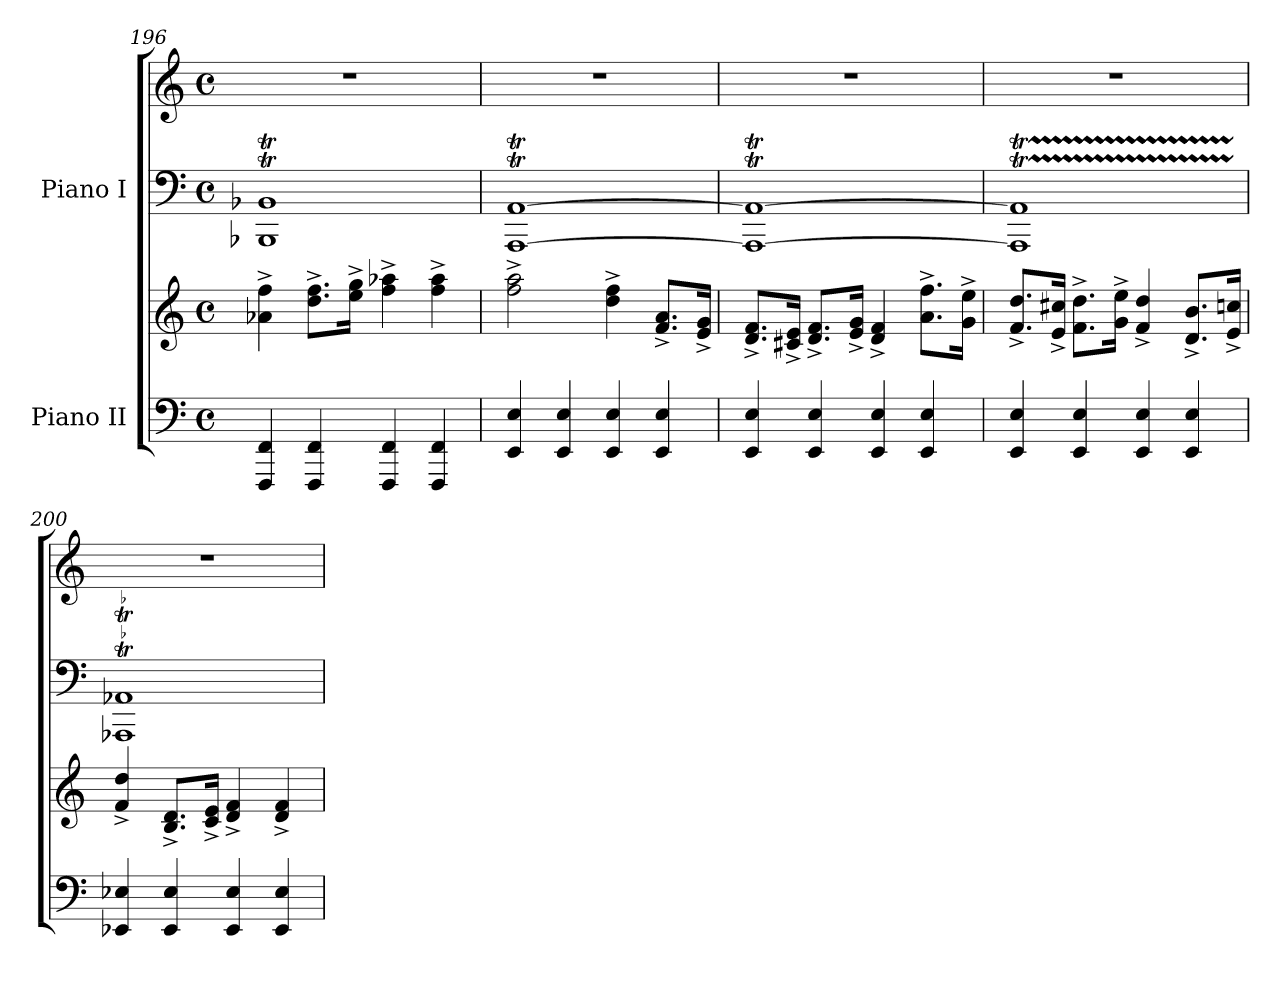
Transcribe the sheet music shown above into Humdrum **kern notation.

**kern	**kern	**kern	**kern
*part2	*part2	*part1	*part1
*staff4	*staff3	*staff2	*staff1
*I"Piano II	*	*I"Piano I	*
*clefF4	*clefG2	*clefF4	*clefG2
*k[]	*k[]	*k[]	*k[]
*M4/4	*M4/4	*M4/4	*M4/4
*met(c)	*met(c)	*met(c)	*met(c)
=196	=196	=196	=196
*	*	*^	*
*	*	*	*^	*
*	*	*	*	*^	*
4FFF/ 4FF/	4a-X\^ 4ff\^	1BB-XT	1Cyy	1BBB-XT	1CCyy	1r
4FFF/ 4FF/	8.dd\^ 8.ff\^L	.	.	.	.	.
.	16ee\^ 16gg\^Jk	.	.	.	.	.
4FFF/ 4FF/	4ff\^ 4aa-X\^	.	.	.	.	.
4FFF/ 4FF/	4ff\^ 4aa-\^	.	.	.	.	.
=197	=197	=197	=197	=197	=197	=197
4EE/ 4E/	2ff\^ 2aa\^	[1AAT	1BByy	[1AAAT	1BBByy	1r
4EE/ 4E/	.	.	.	.	.	.
4EE/ 4E/	4dd\^ 4ff\^	.	.	.	.	.
4EE/ 4E/	8.f/^ 8.a/^L	.	.	.	.	.
.	16e/^ 16g/^Jk	.	.	.	.	.
=198	=198	=198	=198	=198	=198	=198
4EE/ 4E/	8.d/^ 8.f/^L	1AAT_	1BByy	1AAAT_	1BBByy	1r
.	16c#X/^ 16e/^Jk	.	.	.	.	.
4EE/ 4E/	8.d/^ 8.f/^L	.	.	.	.	.
.	16e/^ 16g/^Jk	.	.	.	.	.
4EE/ 4E/	4d/^ 4f/^	.	.	.	.	.
4EE/ 4E/	8.a\^ 8.ff\^L	.	.	.	.	.
.	16g\^ 16ee\^Jk	.	.	.	.	.
!!LO:LB:g=z
=199	=199	=199	=199	=199	=199	=199
4EE/ 4E/	8.f/^ 8.dd/^L	1AATT]	1BByy	1AAATT]	1BBByy	1r
.	16e/^ 16cc#X/^Jk	.	.	.	.	.
4EE/ 4E/	8.f\^ 8.dd\^L	.	.	.	.	.
.	16g\^ 16ee\^Jk	.	.	.	.	.
4EE/ 4E/	4f/^ 4dd/^	.	.	.	.	.
4EE/ 4E/	8.d/^ 8.b/^L	.	.	.	.	.
.	16e/^ 16ccn/^Jk	.	.	.	.	.
=200	=200	=200	=200	=200	=200	=200
4EE-X/ 4E-X/	4f/^ 4dd/^	1AA-XT	1AAnyy	1AAA-XT	1AAAnyy	1r
4EE-/ 4E-/	8.B/^ 8.d/^L	.	.	.	.	.
.	16c/^ 16e/^Jk	.	.	.	.	.
4EE-/ 4E-/	4d/^ 4f/^	.	.	.	.	.
4EE-/ 4E-/	4d/^ 4f/^	.	.	.	.	.
*	*	*v	*v	*v	*v	*
=	=	=	=
*-	*-	*-	*-
